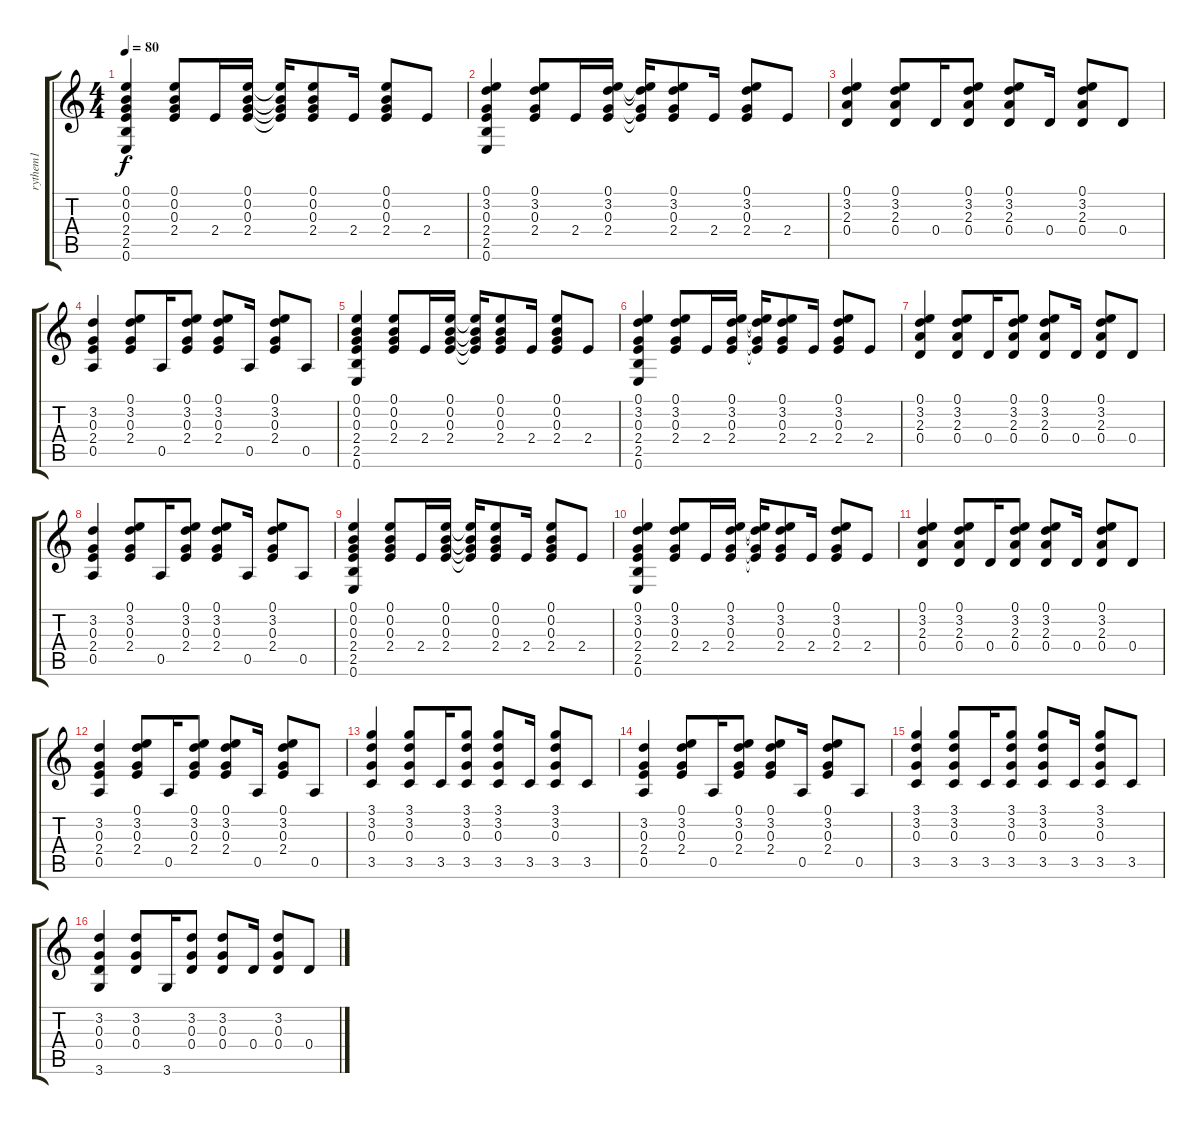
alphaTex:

\track ("rythem1" "rythem1") {instrument acousticguitarsteel}
\staff {score tabs}
\tuning (E4 B3 G3 D3 A2 E2) {hide}
\ts (4 4)
\tempo 80
\clef g2
\ks c
(0.1 0.2 0.3 2.4 2.5 0.6).4{dy f} (0.1 0.2 0.3 2.4).8 2.4.16 (0.1 0.2 0.3 2.4).16 (0.1{t} 0.2{t} 0.3{t} 2.4{t}).16 (0.1 0.2 0.3 2.4).8 2.4.16 (0.1 0.2 0.3 2.4).8 2.4.8 |
(0.1 3.2 0.3 2.4 2.5 0.6).4 (0.1 3.2 0.3 2.4).8 2.4.16 (0.1 3.2 0.3 2.4).16 (0.1{t} 3.2{t} 0.3{t} 2.4{t}).16 (0.1 3.2 0.3 2.4).8 2.4.16 (0.1 3.2 0.3 2.4).8 2.4.8 |
(0.1 3.2 2.3 0.4).4 (0.1 3.2 2.3 0.4).8 0.4.16 (0.1 3.2 2.3 0.4).8 (0.1 3.2 2.3 0.4).8 0.4.16 (0.1 3.2 2.3 0.4).8 0.4.8 |
(3.2 0.3 2.4 0.5).4 (0.1 3.2 0.3 2.4).8 0.5.16 (0.1 3.2 0.3 2.4).8 (0.1 3.2 0.3 2.4).8 0.5.16 (0.1 3.2 0.3 2.4).8 0.5.8 |
(0.1 0.2 0.3 2.4 2.5 0.6).4 (0.1 0.2 0.3 2.4).8 2.4.16 (0.1 0.2 0.3 2.4).16 (0.1{t} 0.2{t} 0.3{t} 2.4{t}).16 (0.1 0.2 0.3 2.4).8 2.4.16 (0.1 0.2 0.3 2.4).8 2.4.8 |
(0.1 3.2 0.3 2.4 2.5 0.6).4 (0.1 3.2 0.3 2.4).8 2.4.16 (0.1 3.2 0.3 2.4).16 (0.1{t} 3.2{t} 0.3{t} 2.4{t}).16 (0.1 3.2 0.3 2.4).8 2.4.16 (0.1 3.2 0.3 2.4).8 2.4.8 |
(0.1 3.2 2.3 0.4).4 (0.1 3.2 2.3 0.4).8 0.4.16 (0.1 3.2 2.3 0.4).8 (0.1 3.2 2.3 0.4).8 0.4.16 (0.1 3.2 2.3 0.4).8 0.4.8 |
(3.2 0.3 2.4 0.5).4 (0.1 3.2 0.3 2.4).8 0.5.16 (0.1 3.2 0.3 2.4).8 (0.1 3.2 0.3 2.4).8 0.5.16 (0.1 3.2 0.3 2.4).8 0.5.8 |
(0.1 0.2 0.3 2.4 2.5 0.6).4 (0.1 0.2 0.3 2.4).8 2.4.16 (0.1 0.2 0.3 2.4).16 (0.1{t} 0.2{t} 0.3{t} 2.4{t}).16 (0.1 0.2 0.3 2.4).8 2.4.16 (0.1 0.2 0.3 2.4).8 2.4.8 |
(0.1 3.2 0.3 2.4 2.5 0.6).4 (0.1 3.2 0.3 2.4).8 2.4.16 (0.1 3.2 0.3 2.4).16 (0.1{t} 3.2{t} 0.3{t} 2.4{t}).16 (0.1 3.2 0.3 2.4).8 2.4.16 (0.1 3.2 0.3 2.4).8 2.4.8 |
(0.1 3.2 2.3 0.4).4 (0.1 3.2 2.3 0.4).8 0.4.16 (0.1 3.2 2.3 0.4).8 (0.1 3.2 2.3 0.4).8 0.4.16 (0.1 3.2 2.3 0.4).8 0.4.8 |
(3.2 0.3 2.4 0.5).4 (0.1 3.2 0.3 2.4).8 0.5.16 (0.1 3.2 0.3 2.4).8 (0.1 3.2 0.3 2.4).8 0.5.16 (0.1 3.2 0.3 2.4).8 0.5.8 |
(3.1 3.2 0.3 3.5).4 (3.1 3.2 0.3 3.5).8 3.5.16 (3.1 3.2 0.3 3.5).8 (3.1 3.2 0.3 3.5).8 3.5.16 (3.1 3.2 0.3 3.5).8 3.5.8 |
(3.2 0.3 2.4 0.5).4 (0.1 3.2 0.3 2.4).8 0.5.16 (0.1 3.2 0.3 2.4).8 (0.1 3.2 0.3 2.4).8 0.5.16 (0.1 3.2 0.3 2.4).8 0.5.8 |
(3.1 3.2 0.3 3.5).4 (3.1 3.2 0.3 3.5).8 3.5.16 (3.1 3.2 0.3 3.5).8 (3.1 3.2 0.3 3.5).8 3.5.16 (3.1 3.2 0.3 3.5).8 3.5.8 |
(3.2 0.3 0.4 3.6).4 (3.2 0.3 0.4).8 3.6.16 (3.2 0.3 0.4).8 (3.2 0.3 0.4).8 0.4.16 (3.2 0.3 0.4).8 0.4.8
